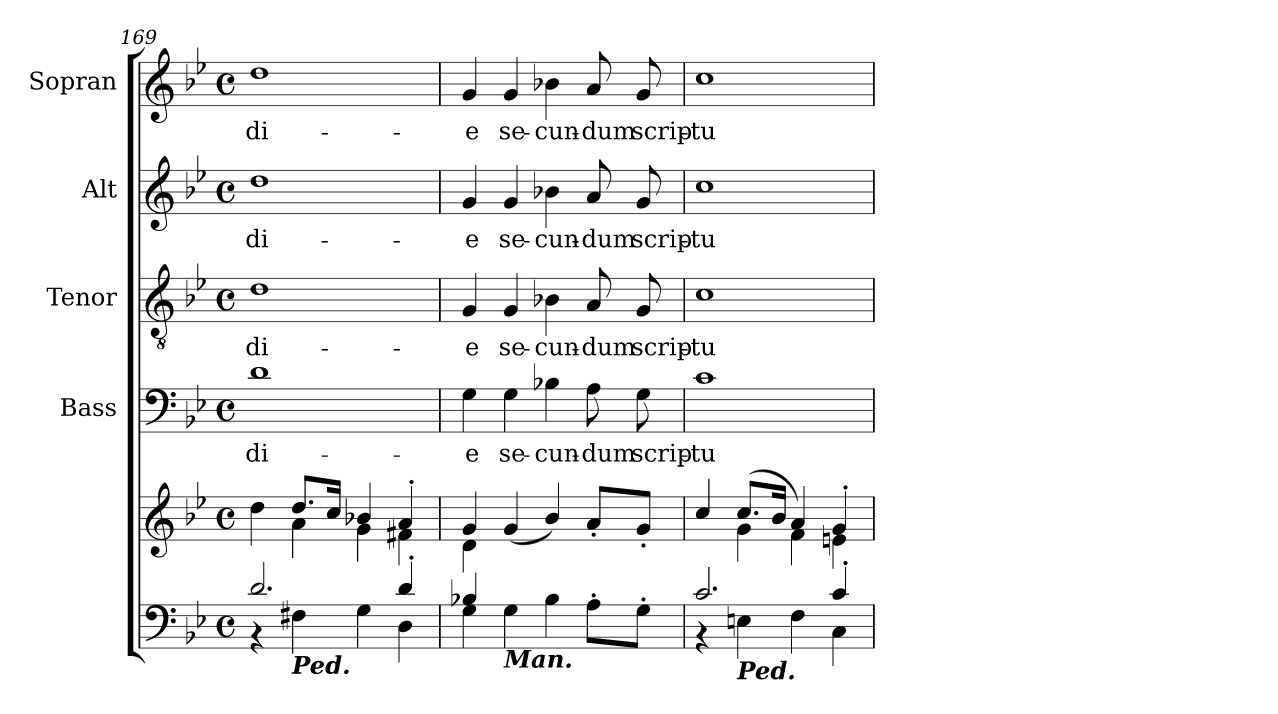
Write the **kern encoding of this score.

**kern	**kern	**kern	**text	**kern	**text	**kern	**text	**kern	**text
*part5	*part5	*part4	*part4	*part3	*part3	*part2	*part2	*part1	*part1
*staff6	*staff5	*staff4	*staff4	*staff3	*staff3	*staff2	*staff2	*staff1	*staff1
*	*	*I"Bass	*	*I"Tenor	*	*I"Alt	*	*I"Sopran	*
*	*	*I'B.	*	*I'T.	*	*I'A.	*	*I'S.	*
*clefF4	*clefG2	*clefF4	*	*clefGv2	*	*clefG2	*	*clefG2	*
*k[b-e-]	*k[b-e-]	*k[b-e-]	*	*k[b-e-]	*	*k[b-e-]	*	*k[b-e-]	*
*B-:	*B-:	*B-:	*	*B-:	*	*B-:	*	*B-:	*
*M4/4	*M4/4	*M4/4	*	*M4/4	*	*M4/4	*	*M4/4	*
*met(c)	*met(c)	*met(c)	*	*met(c)	*	*met(c)	*	*met(c)	*
=169	=169	=169	=169	=169	=169	=169	=169	=169	=169
*^	*^	*	*	*	*	*	*	*	*
!	!	!	!	!	!LO:LY:b	!	!LO:LY:b	!	!LO:LY:b	!	!LO:LY:b
2.d/	4r	4dd\	4ryy	1d	di-	1d	di-	1dd	di-	1dd	di-
!	!LO:TX:b:Bi:t=Ped.	!	!	!	!	!	!	!	!	!	!
.	4F#X\	8.dd/L	4a\	.	.	.	.	.	.	.	.
.	.	16cc/Jk	.	.	.	.	.	.	.	.	.
.	4G\	4b-X/	4g\	.	.	.	.	.	.	.	.
4d'</	4D\	4a'>/	4f#X\	.	.	.	.	.	.	.	.
!!LO:LB:g=z
=170	=170	=170	=170	=170	=170	=170	=170	=170	=170	=170	=170
!	!	!	!	!	!LO:LY:b	!	!LO:LY:b	!	!LO:LY:b	!	!LO:LY:b
4B-X/	4G\	4g/	4d\	4G\	-e	4G/	-e	4g/	-e	4g/	-e
!LO:TX:b:Bi:t=Man.	!	!	!	!	!	!	!	!	!	!	!
!	!	!	!	!	!LO:LY:b	!	!LO:LY:b	!	!LO:LY:b	!	!LO:LY:b
2.ryy	4G\	(4g/	2.ryy	4G\	se-	4G/	se-	4g/	se-	4g/	se-
!	!	!	!	!	!LO:LY:b	!	!LO:LY:b	!	!LO:LY:b	!	!LO:LY:b
.	4B-\	4b-/)	.	4B-X\	-cun-	4B-X\	-cun-	4b-X\	-cun-	4b-X\	-cun-
!	!	!	!	!	!LO:LY:b	!	!LO:LY:b	!	!LO:LY:b	!	!LO:LY:b
.	8A'>\L	8a'</L	.	8A\	-dum	8A/	-dum	8a/	-dum	8a/	-dum
!	!	!	!	!	!LO:LY:b	!	!LO:LY:b	!	!LO:LY:b	!	!LO:LY:b
.	8G'>\J	8g'</J	.	8G\	scrip-	8G/	scrip-	8g/	scrip-	8g/	scrip-
=171	=171	=171	=171	=171	=171	=171	=171	=171	=171	=171	=171
!	!	!	!	!	!LO:LY:b	!	!LO:LY:b	!	!LO:LY:b	!	!LO:LY:b
2.c/	4r	4cc/	4ryy	1c	-tu-	1c	-tu-	1cc	-tu-	1cc	-tu-
!	!LO:TX:b:Bi:t=Ped.	!	!	!	!	!	!	!	!	!	!
.	4En\	(>8.cc/L	4g\	.	.	.	.	.	.	.	.
.	.	16b-/Jk	.	.	.	.	.	.	.	.	.
.	4F\	4a/)	4f\	.	.	.	.	.	.	.	.
4c'</	4C\	4g'>/	4en\	.	.	.	.	.	.	.	.
*v	*v	*	*	*	*	*	*	*	*	*	*
*	*v	*v	*	*	*	*	*	*	*	*
=	=	=	=	=	=	=	=	=	=
*-	*-	*-	*-	*-	*-	*-	*-	*-	*-
